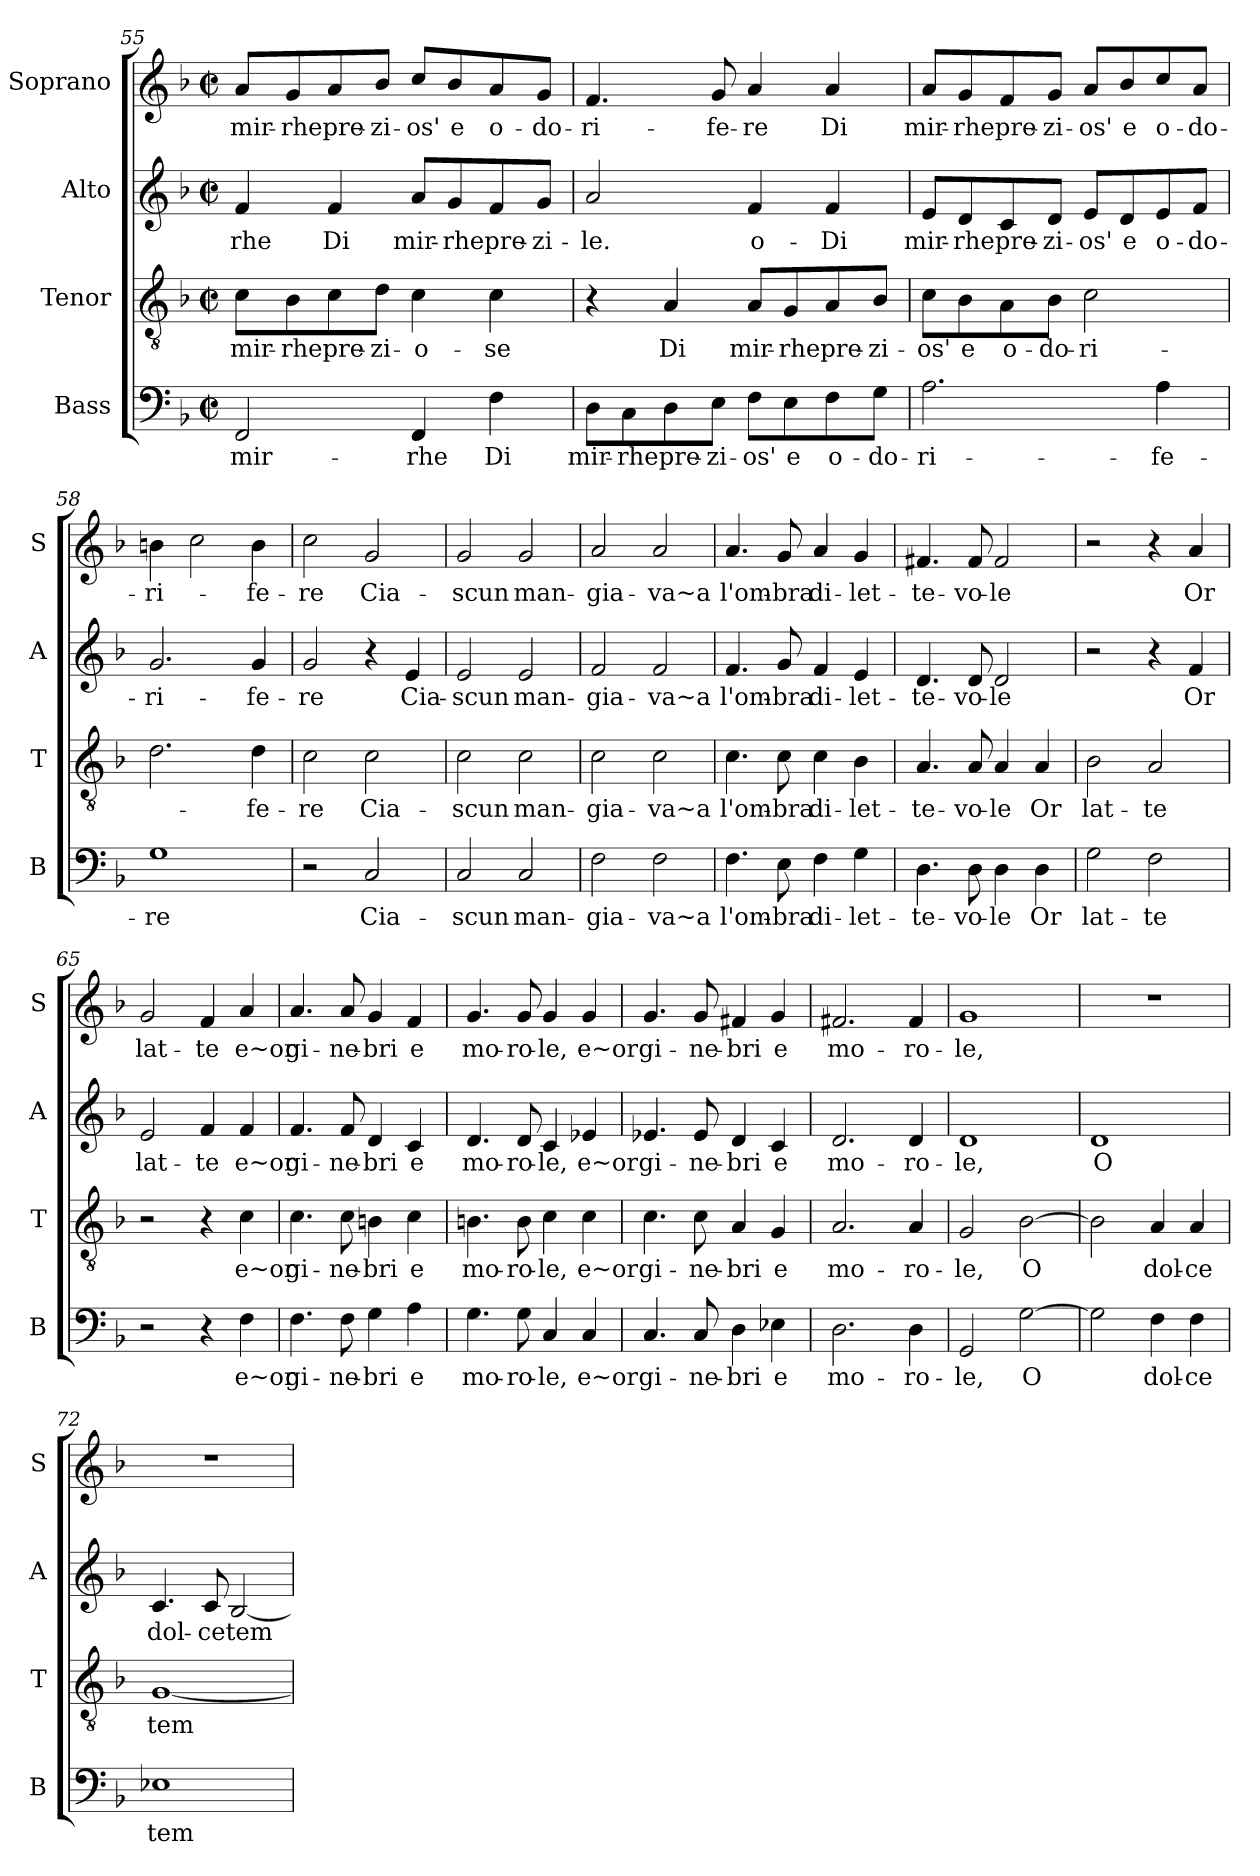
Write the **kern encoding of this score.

**kern	**text	**kern	**text	**kern	**text	**kern	**text
*part4	*part4	*part3	*part3	*part2	*part2	*part1	*part1
*staff4	*staff4	*staff3	*staff3	*staff2	*staff2	*staff1	*staff1
*I"Bass	*	*I"Tenor	*	*I"Alto	*	*I"Soprano	*
*I'B	*	*I'T	*	*I'A	*	*I'S	*
*clefF4	*	*clefGv2	*	*clefG2	*	*clefG2	*
*k[b-]	*	*k[b-]	*	*k[b-]	*	*k[b-]	*
*F:	*	*F:	*	*F:	*	*F:	*
*M2/2	*	*M2/2	*	*M2/2	*	*M2/2	*
*met(c|)	*	*met(c|)	*	*met(c|)	*	*met(c|)	*
=55	=55	=55	=55	=55	=55	=55	=55
2FF/	mir-	8c\L	mir-	4f/	-rhe	8a/L	mir-
.	.	8B-\	-rhe	.	.	8g/	-rhe
.	.	8c\	pre-	4f/	Di	8a/	pre-
.	.	8d\J	-zi-	.	.	8b-/J	-zi-
4FF/	-rhe	4c\	-o-	8a/L	mir-	8cc/L	-os'
.	.	.	.	8g/	-rhe	8b-/	e
4F\	Di	4c\	-se	8f/	pre-	8a/	o-
.	.	.	.	8g/J	-zi-	8g/J	-do-
=56	=56	=56	=56	=56	=56	=56	=56
8D\L	mir-	4r	.	2a/	-le.	4.f/	-ri-
8C\	-rhe	.	.	.	.	.	.
8D\	pre-	4A/	Di	.	.	.	.
8E\J	-zi-	.	.	.	.	8g/	-fe-
8F\L	-os'	8A/L	mir-	4f/	o-	4a/	-re
8E\	e	8G/	-rhe	.	.	.	.
8F\	o-	8A/	pre-	4f/	-Di	4a/	Di
8G\J	-do-	8B-/J	-zi-	.	.	.	.
!!LO:PB:g=z
=57	=57	=57	=57	=57	=57	=57	=57
2.A\	-ri-	8c\L	-os'	8e/L	mir-	8a/L	mir-
.	.	8B-\	e	8d/	-rhe	8g/	-rhe
.	.	8A\	o-	8c/	pre-	8f/	pre-
.	.	8B-\J	-do-	8d/J	-zi-	8g/J	-zi-
.	.	2c\	-ri-	8e/L	-os'	8a/L	-os'
.	.	.	.	8d/	e	8b-/	e
4A\	-fe-	.	.	8e/	o-	8cc/	o-
.	.	.	.	8f/J	-do-	8a/J	-do-
=58	=58	=58	=58	=58	=58	=58	=58
1G	-re	2.d\	.	2.g/	-ri-	4bn\	-ri-
.	.	.	.	.	.	2cc\	.
.	.	4d\	-fe-	4g/	-fe-	4b\	-fe-
=59	=59	=59	=59	=59	=59	=59	=59
2r	.	2c\	-re	2g/	-re	2cc\	-re
2C/	Cia-	2c\	Cia-	4r	.	2g/	Cia-
.	.	.	.	4e/	Cia-	.	.
=60	=60	=60	=60	=60	=60	=60	=60
2C/	-scun	2c\	-scun	2e/	-scun	2g/	-scun
2C/	man-	2c\	man-	2e/	man-	2g/	man-
=61	=61	=61	=61	=61	=61	=61	=61
2F\	-gia-	2c\	-gia-	2f/	-gia-	2a/	-gia-
2F\	-va~a	2c\	-va~a	2f/	-va~a	2a/	-va~a
!!LO:LB:g=z
=62	=62	=62	=62	=62	=62	=62	=62
4.F\	l'om-	4.c\	l'om-	4.f/	l'om-	4.a/	l'om-
8E\	-bra	8c\	-bra	8g/	-bra	8g/	-bra
4F\	di-	4c\	di-	4f/	di-	4a/	di-
4G\	-let-	4B-\	-let-	4e/	-let-	4g/	-let-
=63	=63	=63	=63	=63	=63	=63	=63
4.D\	-te-	4.A/	-te-	4.d/	-te-	4.f#X/	-te-
8D\	-vo-	8A/	-vo-	8d/	-vo-	8f#/	-vo-
4D\	-le	4A/	-le	2d/	-le	2f#/	-le
4D\	Or	4A/	Or	.	.	.	.
=64	=64	=64	=64	=64	=64	=64	=64
2G\	lat-	2B-\	lat-	2r	.	2r	.
2F\	-te	2A/	-te	4r	.	4r	.
.	.	.	.	4f/	Or	4a/	Or
=65	=65	=65	=65	=65	=65	=65	=65
2r	.	2r	.	2e/	lat-	2g/	lat-
4r	.	4r	.	4f/	-te	4f/	-te
4F\	e~or	4c\	e~or	4f/	e~or	4a/	e~or
=66	=66	=66	=66	=66	=66	=66	=66
4.F\	gi-	4.c\	gi-	4.f/	gi-	4.a/	gi-
8F\	-ne-	8c\	-ne-	8f/	-ne-	8a/	-ne-
4G\	-bri	4Bn\	-bri	4d/	-bri	4g/	-bri
4A\	e	4c\	e	4c/	e	4f/	e
!!LO:LB:g=z
=67	=67	=67	=67	=67	=67	=67	=67
4.G\	mo-	4.Bn\	mo-	4.d/	mo-	4.g/	mo-
8G\	-ro-	8B\	-ro-	8d/	-ro-	8g/	-ro-
4C/	-le,	4c\	-le,	4c/	-le,	4g/	-le,
4C/	e~or	4c\	e~or	4e-X/	e~or	4g/	e~or
=68	=68	=68	=68	=68	=68	=68	=68
4.C/	gi-	4.c\	gi-	4.e-X/	gi-	4.g/	gi-
8C/	-ne-	8c\	-ne-	8e-/	-ne-	8g/	-ne-
4D\	-bri	4A/	-bri	4d/	-bri	4f#X/	-bri
4E-X\	e	4G/	e	4c/	e	4g/	e
=69	=69	=69	=69	=69	=69	=69	=69
2.D\	mo-	2.A/	mo-	2.d/	mo-	2.f#X/	mo-
4D\	-ro-	4A/	-ro-	4d/	-ro-	4f#/	-ro-
=70	=70	=70	=70	=70	=70	=70	=70
2GG/	-le,	2G/	-le,	1d	-le,	1g	-le,
[2G\	O	[2B-\	O	.	.	.	.
=71	=71	=71	=71	=71	=71	=71	=71
2G\]	.	2B-\]	.	1d	O	1r	.
4F\	dol-	4A/	dol-	.	.	.	.
4F\	-ce	4A/	-ce	.	.	.	.
!!LO:PB:g=z
=72	=72	=72	=72	=72	=72	=72	=72
1E-X	tem-	[1G	tem-	4.c/	dol-	1r	.
.	.	.	.	8c/	-ce	.	.
.	.	.	.	[2B-/	tem-	.	.
=	=	=	=	=	=	=	=
*-	*-	*-	*-	*-	*-	*-	*-
